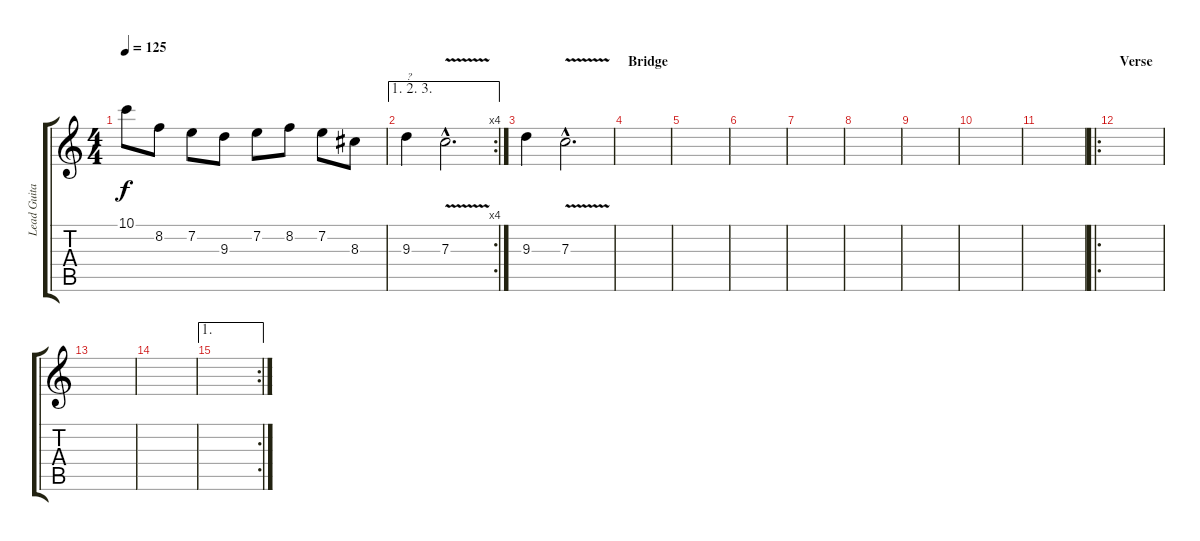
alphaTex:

\track ("Lead Guitar" "Lead Guita") {instrument distortionguitar}
\staff {score tabs}
\tuning (D4 A3 F3 C3 G2 C2) {hide}
\ts (4 4)
\tempo 125
\clef g2
\ks c
10.1.8{dy f} 8.2.8 7.2.8 9.3.8 7.2.8 8.2.8 7.2.8 8.3.8 |
\ae (1 2 3)
\rc 4
9.3.4{txt "?"} 7.3{v hac}.2{d} |
9.3.4 7.3{v hac}.2{d} |
\section ("" "Bridge")
|
|
|
|
|
|
|
|
\ro
\section ("" "Verse")
|
|
|
\ae 1
\rc 2
